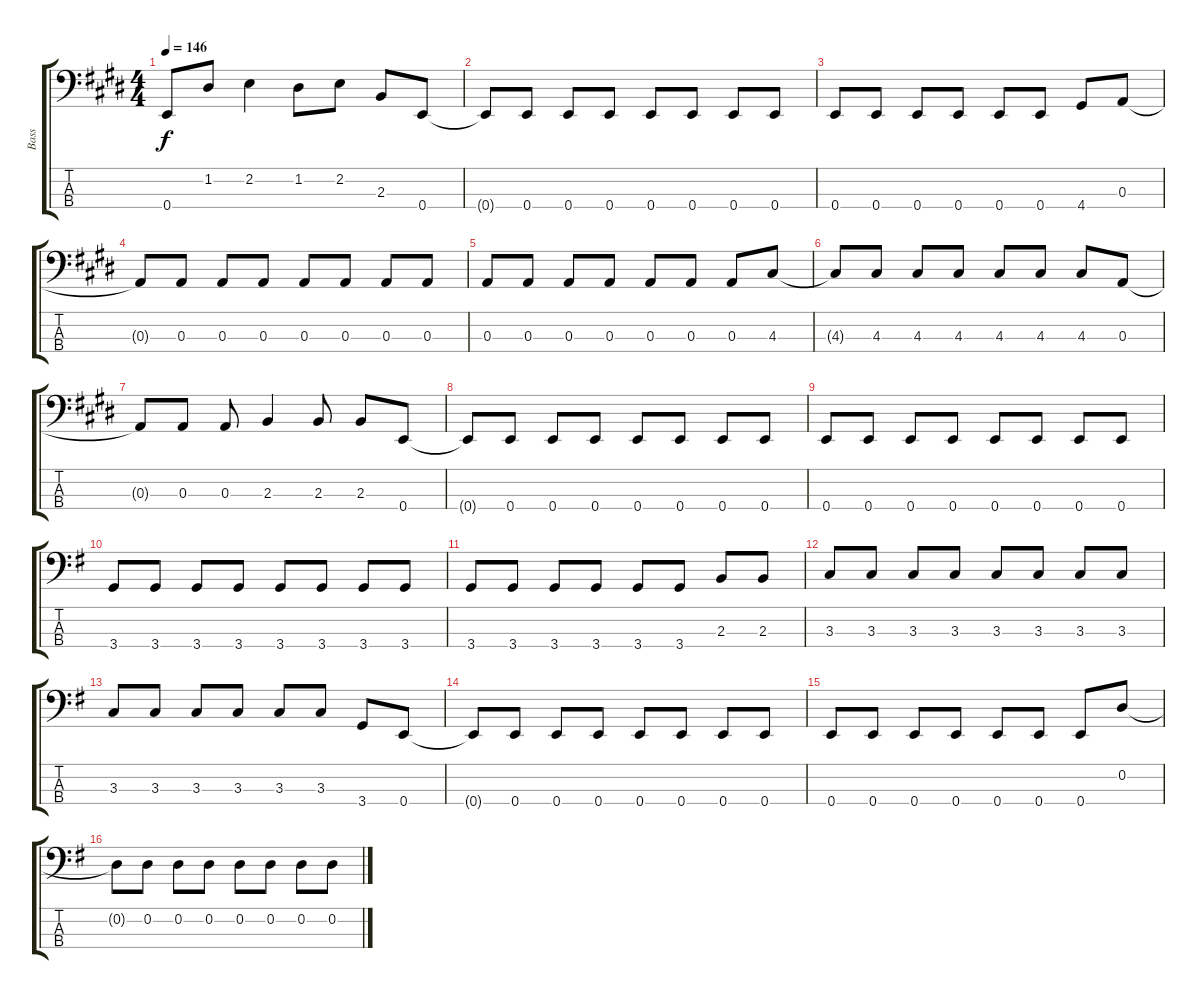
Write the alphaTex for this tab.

\track ("Bass" "Bass") {instrument electricbassfinger}
\staff {score tabs}
\tuning (G2 D2 A1 E1) {hide}
\ts (4 4)
\tempo 146
\clef f4
\ks e
0.4.8{dy f} 1.2.8 2.2.4 1.2.8 2.2.8 2.3.8 0.4.8 |
0.4{t}.8 0.4.8 0.4.8 0.4.8 0.4.8 0.4.8 0.4.8 0.4.8 |
0.4.8 0.4.8 0.4.8 0.4.8 0.4.8 0.4.8 4.4.8 0.3.8 |
0.3{t}.8 0.3.8 0.3.8 0.3.8 0.3.8 0.3.8 0.3.8 0.3.8 |
0.3.8 0.3.8 0.3.8 0.3.8 0.3.8 0.3.8 0.3.8 4.3.8 |
4.3{t}.8 4.3.8 4.3.8 4.3.8 4.3.8 4.3.8 4.3.8 0.3.8 |
0.3{t}.8 0.3.8 0.3.8 2.3.4 2.3.8 2.3.8 0.4.8 |
0.4{t}.8 0.4.8 0.4.8 0.4.8 0.4.8 0.4.8 0.4.8 0.4.8 |
0.4.8 0.4.8 0.4.8 0.4.8 0.4.8 0.4.8 0.4.8 0.4.8 |
\ks g
3.4.8 3.4.8 3.4.8 3.4.8 3.4.8 3.4.8 3.4.8 3.4.8 |
3.4.8 3.4.8 3.4.8 3.4.8 3.4.8 3.4.8 2.3.8 2.3.8 |
3.3.8 3.3.8 3.3.8 3.3.8 3.3.8 3.3.8 3.3.8 3.3.8 |
3.3.8 3.3.8 3.3.8 3.3.8 3.3.8 3.3.8 3.4.8 0.4.8 |
0.4{t}.8 0.4.8 0.4.8 0.4.8 0.4.8 0.4.8 0.4.8 0.4.8 |
0.4.8 0.4.8 0.4.8 0.4.8 0.4.8 0.4.8 0.4.8 0.2.8 |
0.2{t}.8 0.2.8 0.2.8 0.2.8 0.2.8 0.2.8 0.2.8 0.2.8
